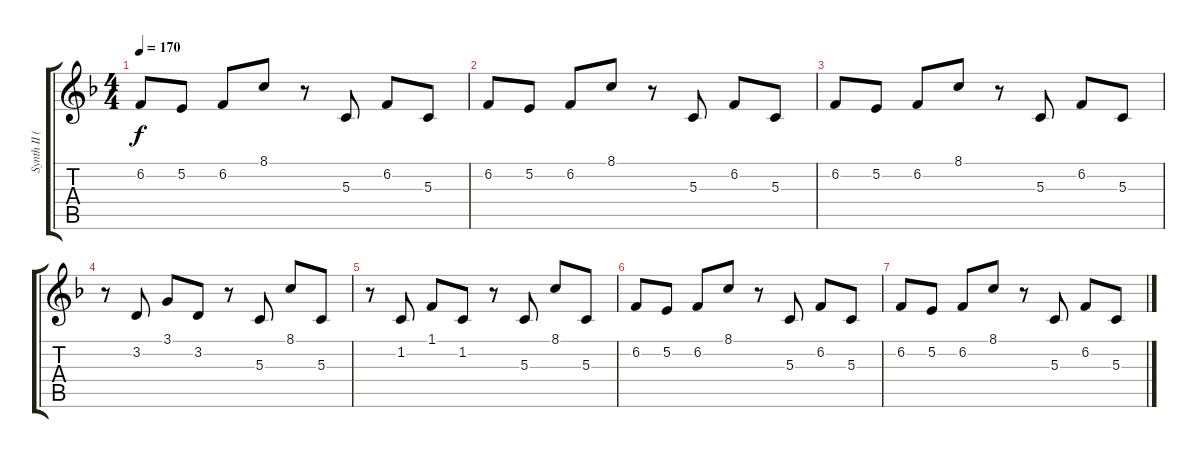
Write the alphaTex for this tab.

\track ("Synth II (Kotobuki Tsumugi)" "Synth II (") {instrument lead1square}
\staff {score tabs}
\tuning (E4 B3 G3 D3 A2 E2) {hide}
\ts (4 4)
\tempo 170
\clef g2
\ks f
6.2.8{dy f} 5.2.8 6.2.8 8.1.8 r.8 5.3.8 6.2.8 5.3.8 |
6.2.8 5.2.8 6.2.8 8.1.8 r.8 5.3.8 6.2.8 5.3.8 |
6.2.8 5.2.8 6.2.8 8.1.8 r.8 5.3.8 6.2.8 5.3.8 |
r.8 3.2.8 3.1.8 3.2.8 r.8 5.3.8 8.1.8 5.3.8 |
r.8 1.2.8 1.1.8 1.2.8 r.8 5.3.8 8.1.8 5.3.8 |
6.2.8 5.2.8 6.2.8 8.1.8 r.8 5.3.8 6.2.8 5.3.8 |
6.2.8 5.2.8 6.2.8 8.1.8 r.8 5.3.8 6.2.8 5.3.8
